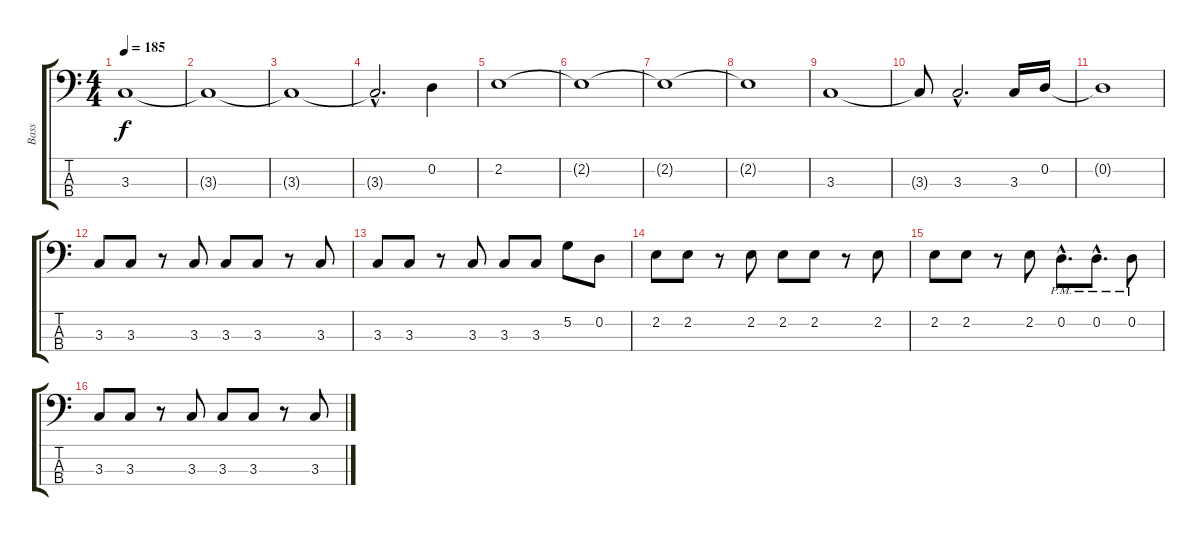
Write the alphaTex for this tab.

\track ("Bass" "Bass") {instrument electricbassfinger}
\staff {score tabs}
\tuning (G2 D2 A1 D1) {hide}
\ts (4 4)
\tempo 185
\clef f4
\ks c
3.3.1{dy f} |
3.3{t}.1 |
3.3{t}.1 |
3.3{hac t}.2{d} 0.2.4 |
2.2.1 |
2.2{t}.1 |
2.2{t}.1 |
2.2{t}.1 |
3.3.1 |
3.3{t}.8 3.3{hac}.2{d} 3.3.16 0.2.16 |
0.2{t}.1 |
3.3.8 3.3.8 r.8 3.3.8 3.3.8 3.3.8 r.8 3.3.8 |
3.3.8 3.3.8 r.8 3.3.8 3.3.8 3.3.8 5.2.8 0.2.8 |
2.2.8 2.2.8 r.8 2.2.8 2.2.8 2.2.8 r.8 2.2.8 |
2.2.8 2.2.8 r.8 2.2.8 0.2{hac pm}.8{d} 0.2{hac pm}.8{d} 0.2{pm}.8 |
3.3.8 3.3.8 r.8 3.3.8 3.3.8 3.3.8 r.8 3.3.8
